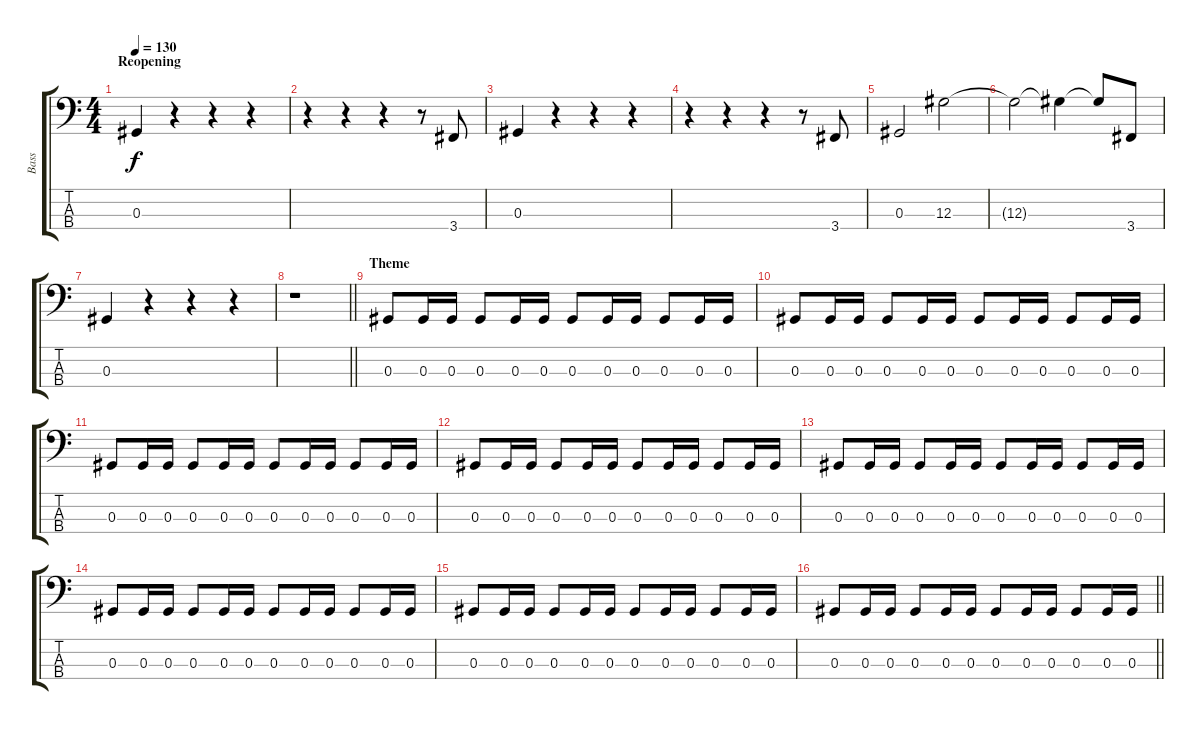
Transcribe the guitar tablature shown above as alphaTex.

\track ("Bass" "Bass") {instrument electricbassfinger}
\staff {score tabs}
\tuning (Gb2 Db2 Ab1 Eb1) {hide}
\ts (4 4)
\section ("" "Reopening")
\tempo 130
\clef f4
\ks c
0.3.4{dy f} r.4 r.4 r.4 |
r.4 r.4 r.4 r.8 3.4.8 |
0.3.4 r.4 r.4 r.4 |
r.4 r.4 r.4 r.8 3.4.8 |
0.3.2 12.3.2 |
12.3{t}.2 12.3{t}.4 12.3{t}.8 3.4.8 |
0.3.4 r.4 r.4 r.4 |
\barLineRight lightlight
r.1 |
\section ("" "Theme")
0.3.8 0.3.16 0.3.16 0.3.8 0.3.16 0.3.16 0.3.8 0.3.16 0.3.16 0.3.8 0.3.16 0.3.16 |
0.3.8 0.3.16 0.3.16 0.3.8 0.3.16 0.3.16 0.3.8 0.3.16 0.3.16 0.3.8 0.3.16 0.3.16 |
0.3.8 0.3.16 0.3.16 0.3.8 0.3.16 0.3.16 0.3.8 0.3.16 0.3.16 0.3.8 0.3.16 0.3.16 |
0.3.8 0.3.16 0.3.16 0.3.8 0.3.16 0.3.16 0.3.8 0.3.16 0.3.16 0.3.8 0.3.16 0.3.16 |
0.3.8 0.3.16 0.3.16 0.3.8 0.3.16 0.3.16 0.3.8 0.3.16 0.3.16 0.3.8 0.3.16 0.3.16 |
0.3.8 0.3.16 0.3.16 0.3.8 0.3.16 0.3.16 0.3.8 0.3.16 0.3.16 0.3.8 0.3.16 0.3.16 |
0.3.8 0.3.16 0.3.16 0.3.8 0.3.16 0.3.16 0.3.8 0.3.16 0.3.16 0.3.8 0.3.16 0.3.16 |
\barLineRight lightlight
0.3.8 0.3.16 0.3.16 0.3.8 0.3.16 0.3.16 0.3.8 0.3.16 0.3.16 0.3.8 0.3.16 0.3.16
